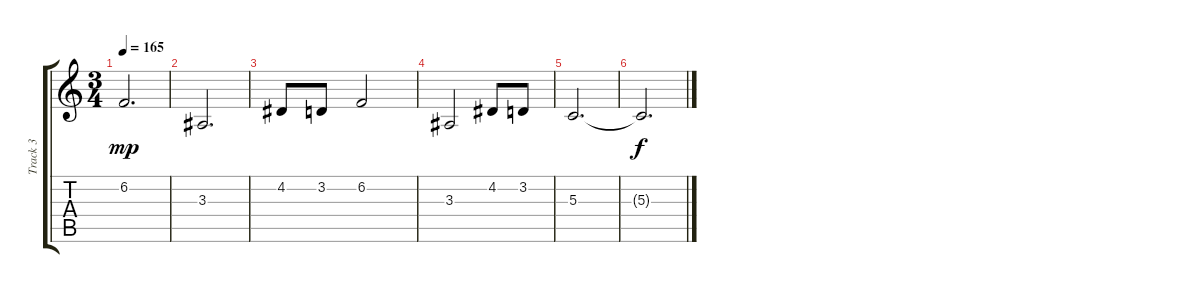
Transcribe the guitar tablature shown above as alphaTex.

\track ("Track 3" "Track 3") {instrument cello}
\staff {score tabs}
\tuning (E4 B3 G3 D3 A2 E2) {hide}
\ts (3 4)
\tempo 165
\clef g2
\ks c
6.2.2{d dy mp} |
3.3.2{d} |
4.2.8 3.2.8 6.2.2 |
3.3.2 4.2.8 3.2.8 |
5.3.2{d} |
5.3{t}.2{d dy f}
